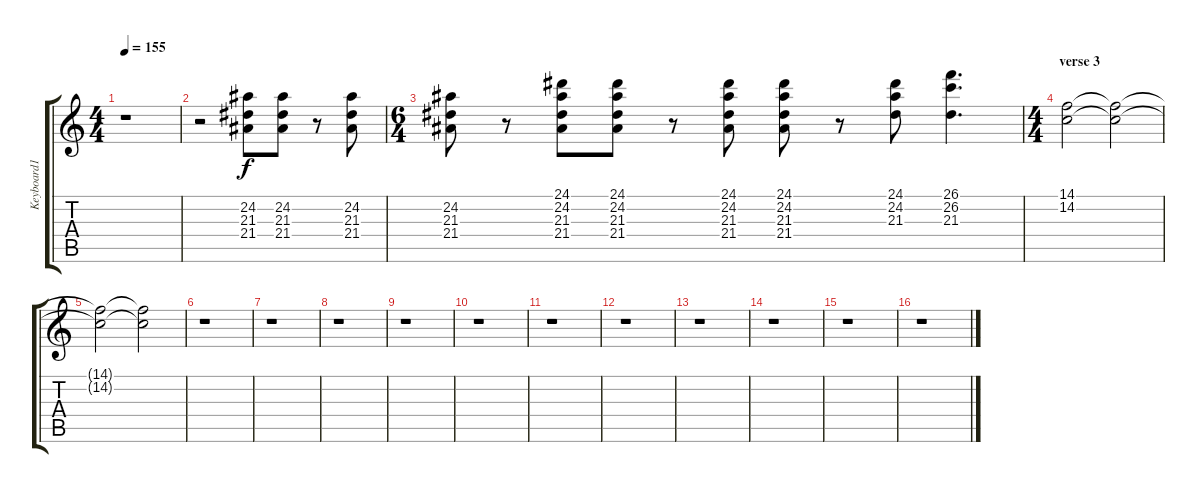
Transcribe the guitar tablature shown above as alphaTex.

\track ("Keyboard1" "Keyboard1") {instrument stringensemble1}
\staff {score tabs}
\tuning (Eb4 Bb3 Gb3 Db3 Ab2 Eb2) {hide}
\ts (4 4)
\tempo 155
\clef g2
\ks c
r.1{dy mf} |
r.2 (24.2 21.3 21.4).8{dy f} (24.2 21.3 21.4).8 r.8 (24.2 21.3 21.4).8 |
\ts (6 4)
(24.2 21.3 21.4).8 r.8 (24.1 24.2 21.3 21.4).8 (24.1 24.2 21.3 21.4).8 r.8 (24.1 24.2 21.3 21.4).8 (24.1 24.2 21.3 21.4).8 r.8 (24.1 24.2 21.3).8 (26.1 26.2 21.3).4{d} |
\ts (4 4)
\section ("" "verse 3")
(14.1 14.2).2 (14.1{t} 14.2{t}).2{volume 10} |
(14.1{t} 14.2{t}).2{volume 6} (14.1{t} 14.2{t}).2{volume 0} |
r.1{volume 13} |
r.1 |
r.1 |
r.1 |
r.1 |
r.1 |
\section ("" "")
r.1 |
r.1 |
r.1 |
r.1 |
r.1
